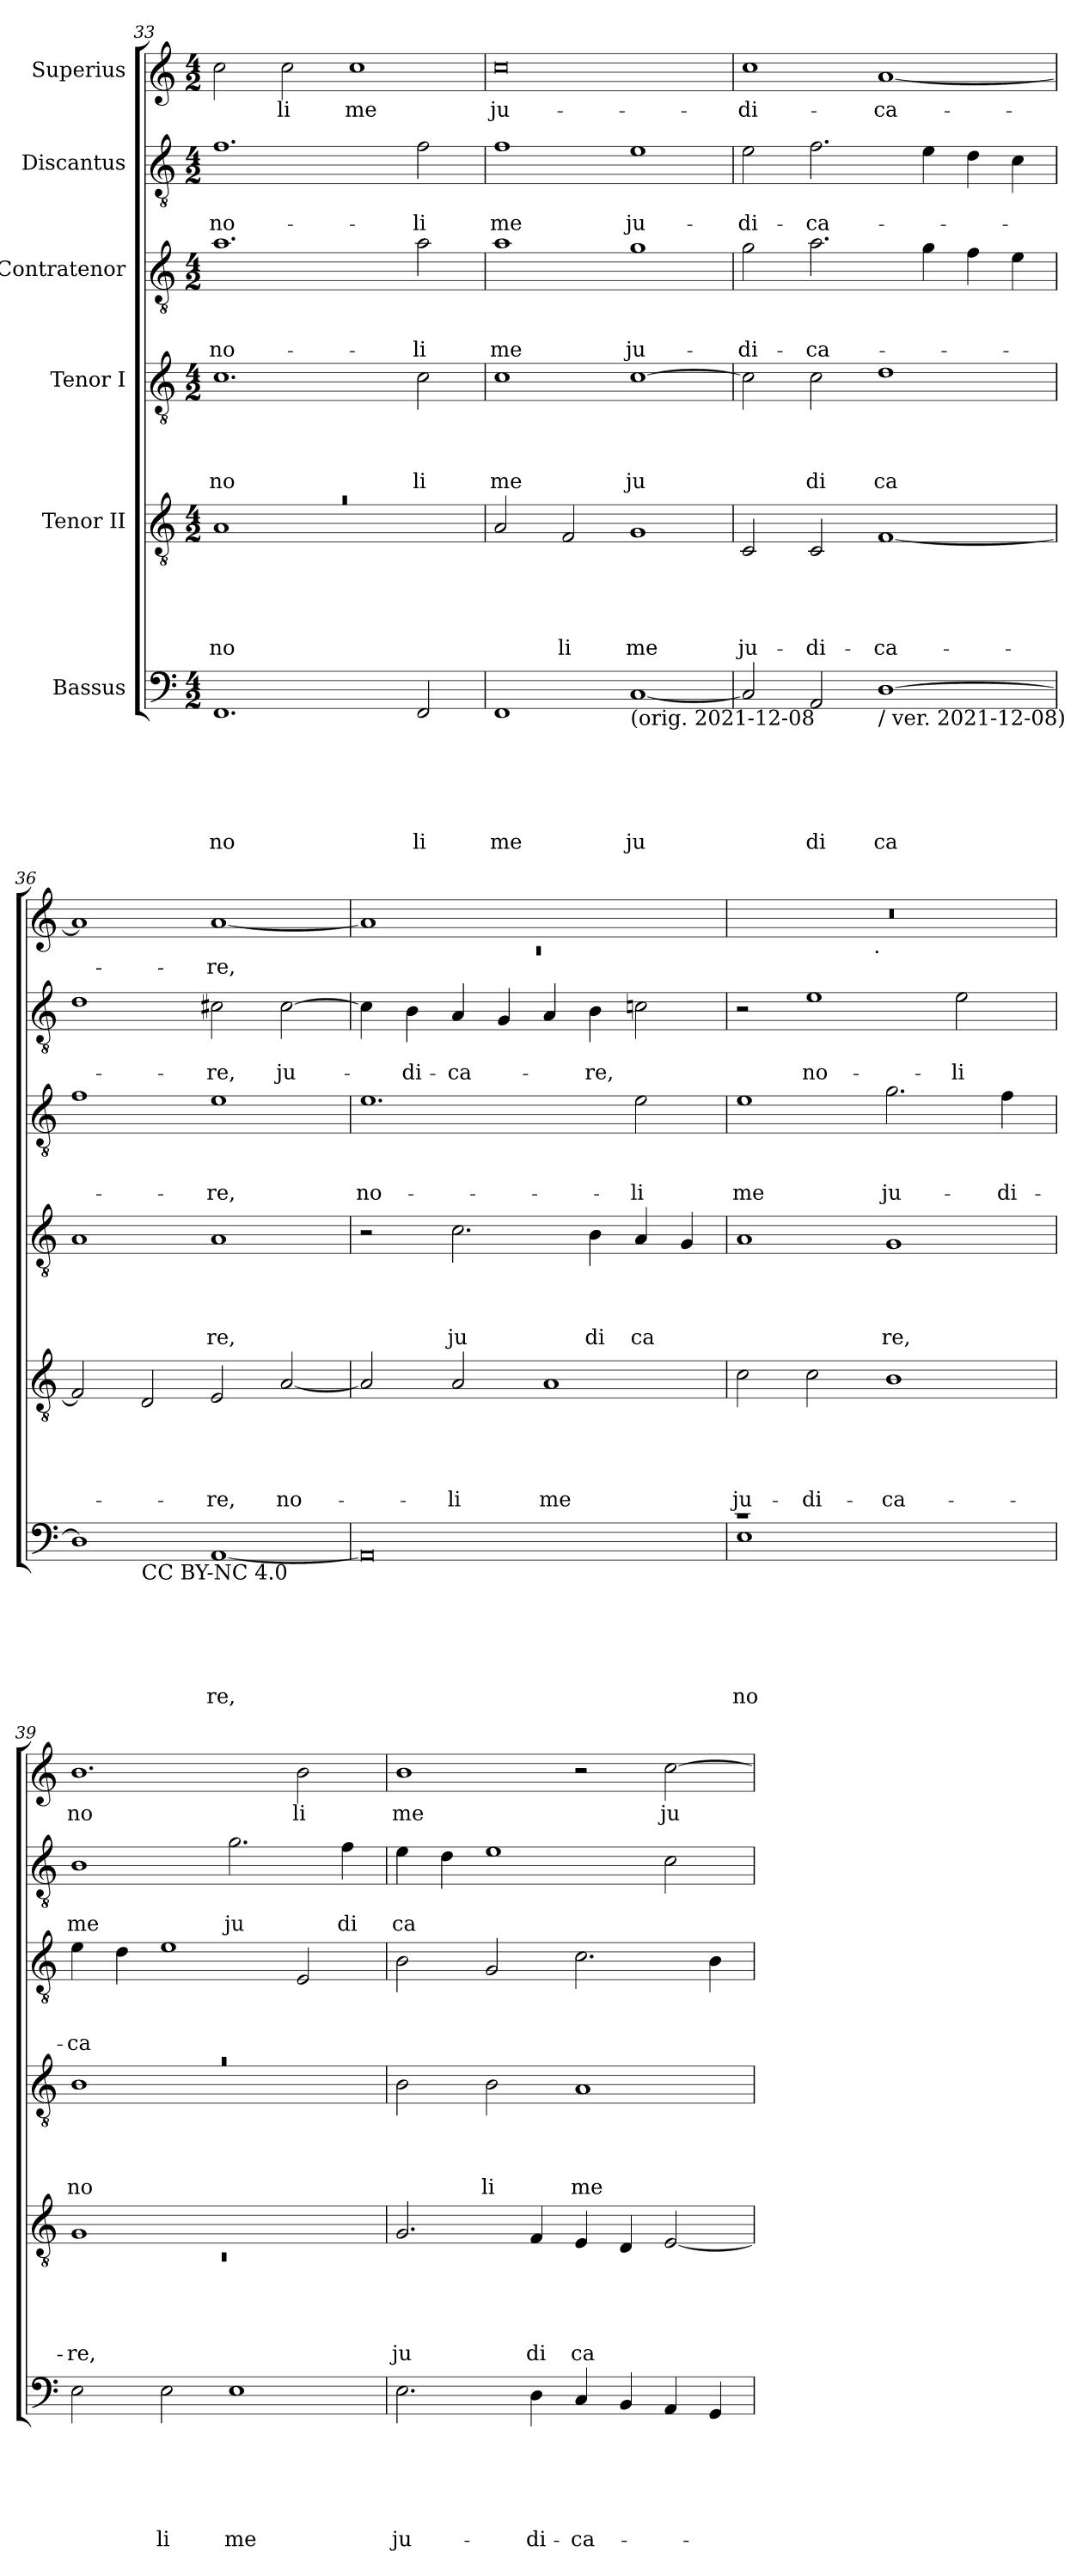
**kern	**text	**text	**text	**text	**text	**text	**kern	**text	**text	**text	**text	**text	**kern	**text	**text	**text	**text	**kern	**text	**text	**text	**kern	**text	**text	**kern	**text
*part6	*part6	*part6	*part6	*part6	*part6	*part6	*part5	*part5	*part5	*part5	*part5	*part5	*part4	*part4	*part4	*part4	*part4	*part3	*part3	*part3	*part3	*part2	*part2	*part2	*part1	*part1
*staff6	*staff6	*staff6	*staff6	*staff6	*staff6	*staff6	*staff5	*staff5	*staff5	*staff5	*staff5	*staff5	*staff4	*staff4	*staff4	*staff4	*staff4	*staff3	*staff3	*staff3	*staff3	*staff2	*staff2	*staff2	*staff1	*staff1
*I"Bassus	*	*	*	*	*	*	*I"Tenor II	*	*	*	*	*	*I"Tenor I	*	*	*	*	*I"Contratenor	*	*	*	*I"Discantus	*	*	*I"Superius	*
*clefF4	*	*	*	*	*	*	*clefGv2	*	*	*	*	*	*clefGv2	*	*	*	*	*clefGv2	*	*	*	*clefGv2	*	*	*clefG2	*
*k[]	*	*	*	*	*	*	*k[]	*	*	*	*	*	*k[]	*	*	*	*	*k[]	*	*	*	*k[]	*	*	*k[]	*
*C:	*	*	*	*	*	*	*C:	*	*	*	*	*	*C:	*	*	*	*	*C:	*	*	*	*C:	*	*	*C:	*
*M4/2	*	*	*	*	*	*	*M4/2	*	*	*	*	*	*M4/2	*	*	*	*	*M4/2	*	*	*	*M4/2	*	*	*M4/2	*
=33	=33	=33	=33	=33	=33	=33	=33	=33	=33	=33	=33	=33	=33	=33	=33	=33	=33	=33	=33	=33	=33	=33	=33	=33	=33	=33
!	!	!	!	!	!	!LO:LY:b	!LO:N:vis=1	!	!	!	!	!LO:LY:b	!	!	!	!	!LO:LY:b	!	!	!	!LO:LY:b	!	!	!LO:LY:b	!	!
*	*	*	*	*	*	*	*^	*	*	*	*	*	*	*	*	*	*	*	*	*	*	*	*	*	*	*
1.FF	.	.	.	.	.	no	0ra	1A	.	.	.	.	no-	1.c	.	.	.	no	1.a	.	.	no-	1.f	.	no-	2cc\	.
!	!	!	!	!	!	!	!	!	!	!	!	!	!	!	!	!	!	!	!	!	!	!	!	!	!	!	!LO:LY:b
.	.	.	.	.	.	.	.	.	.	.	.	.	.	.	.	.	.	.	.	.	.	.	.	.	.	2cc\	-li
!	!	!	!	!	!	!	!	!	!	!	!	!	!	!	!	!	!	!	!	!	!	!	!	!	!	!	!LO:LY:b
.	.	.	.	.	.	.	.	1ryy	.	.	.	.	.	.	.	.	.	.	.	.	.	.	.	.	.	1cc	me
!	!	!	!	!	!	!LO:LY:b	!	!	!	!	!	!	!	!	!	!	!	!LO:LY:b	!	!	!	!LO:LY:b	!	!	!LO:LY:b	!	!
2FF/	.	.	.	.	.	li	.	.	.	.	.	.	.	2c\	.	.	.	li	2a\	.	.	-li	2f\	.	-li	.	.
*	*	*	*	*	*	*	*v	*v	*	*	*	*	*	*	*	*	*	*	*	*	*	*	*	*	*	*	*
=34!	=34!	=34!	=34!	=34!	=34!	=34!	=34!	=34!	=34!	=34!	=34!	=34!	=34!	=34!	=34!	=34!	=34!	=34!	=34!	=34!	=34!	=34!	=34!	=34!	=34!	=34!
!	!	!	!	!	!	!LO:LY:b	!	!	!	!	!	!	!	!	!	!	!LO:LY:b	!	!	!	!LO:LY:b	!	!	!LO:LY:b	!	!LO:LY:b
1FF	.	.	.	.	.	me	2A/	.	.	.	.	.	1c	.	.	.	me	1a	.	.	me	1f	.	me	0cc	ju-
!	!	!	!	!	!	!	!	!	!	!	!	!LO:LY:b	!	!	!	!	!	!	!	!	!	!	!	!	!	!
.	.	.	.	.	.	.	2F/	.	.	.	.	-li	.	.	.	.	.	.	.	.	.	.	.	.	.	.
!LO:TX:b:t=(orig. 2021-12-08	!	!	!	!	!	!	!	!	!	!	!	!	!	!	!	!	!	!	!	!	!	!	!	!	!	!
!	!	!	!	!	!	!LO:LY:b	!	!	!	!	!	!LO:LY:b	!	!	!	!	!LO:LY:b	!	!	!	!LO:LY:b	!	!	!LO:LY:b	!	!
[<1C	.	.	.	.	.	ju	1G	.	.	.	.	me	[>1c	.	.	.	ju	1g	.	.	ju-	1e	.	ju-	.	.
=35!	=35!	=35!	=35!	=35!	=35!	=35!	=35!	=35!	=35!	=35!	=35!	=35!	=35!	=35!	=35!	=35!	=35!	=35!	=35!	=35!	=35!	=35!	=35!	=35!	=35!	=35!
!	!	!	!	!	!	!	!	!	!	!	!	!LO:LY:b	!	!	!	!	!	!	!	!	!LO:LY:b	!	!	!LO:LY:b	!	!LO:LY:b
2C/]	.	.	.	.	.	.	2C/	.	.	.	.	ju-	2c\]	.	.	.	.	2g\	.	.	-di-	2e\	.	-di-	1cc	-di-
!	!	!	!	!	!	!LO:LY:b	!	!	!	!	!	!LO:LY:b	!	!	!	!	!LO:LY:b	!	!	!	!LO:LY:b	!	!	!LO:LY:b	!	!
2AA/	.	.	.	.	.	di	2C/	.	.	.	.	-di-	2c\	.	.	.	di	2.a\	.	.	-ca-	2.f\	.	-ca-	.	.
!LO:TX:b:t=/ ver. 2021-12-08)	!	!	!	!	!	!	!	!	!	!	!	!	!	!	!	!	!	!	!	!	!	!	!	!	!	!
!	!	!	!	!	!	!LO:LY:b	!	!	!	!	!	!LO:LY:b	!	!	!	!	!LO:LY:b	!	!	!	!	!	!	!	!	!LO:LY:b
[>1D	.	.	.	.	.	ca	[<1F	.	.	.	.	-ca-	1d	.	.	.	ca	.	.	.	.	.	.	.	[<1a	-ca-
.	.	.	.	.	.	.	.	.	.	.	.	.	.	.	.	.	.	4g\	.	.	.	4e\	.	.	.	.
.	.	.	.	.	.	.	.	.	.	.	.	.	.	.	.	.	.	4f\	.	.	.	4d\	.	.	.	.
.	.	.	.	.	.	.	.	.	.	.	.	.	.	.	.	.	.	4e\	.	.	.	4c\	.	.	.	.
=36!	=36!	=36!	=36!	=36!	=36!	=36!	=36!	=36!	=36!	=36!	=36!	=36!	=36!	=36!	=36!	=36!	=36!	=36!	=36!	=36!	=36!	=36!	=36!	=36!	=36!	=36!
*^	*	*	*	*	*	*	*	*	*	*	*	*	*	*	*	*	*	*	*	*	*	*	*	*	*	*
1D]	2ryy	.	.	.	.	.	.	2F/]	.	.	.	.	.	1A	.	.	.	.	1f	.	.	.	1d	.	.	1a]	.
!	!LO:TX:b:t=CC BY-NC 4.0	!	!	!	!	!	!	!	!	!	!	!	!	!	!	!	!	!	!	!	!	!	!	!	!	!	!
.	1.ryy	.	.	.	.	.	.	2D/	.	.	.	.	.	.	.	.	.	.	.	.	.	.	.	.	.	.	.
!	!	!	!	!	!	!	!LO:LY:b	!	!	!	!	!	!LO:LY:b	!	!	!	!	!LO:LY:b	!	!	!	!LO:LY:b	!	!	!LO:LY:b	!	!LO:LY:b
[<1AA	.	.	.	.	.	.	re,	2E/	.	.	.	.	-re,	1A	.	.	.	re,	1e	.	.	-re,	2c#X\	.	-re,	[<1a	-re,
!	!	!	!	!	!	!	!	!	!	!	!	!	!LO:LY:b	!	!	!	!	!	!	!	!	!	!	!	!LO:LY:b	!	!
.	.	.	.	.	.	.	.	[<2A/	.	.	.	.	no-	.	.	.	.	.	.	.	.	.	[>2c#\	.	ju-	.	.
=37!	=37!	=37!	=37!	=37!	=37!	=37!	=37!	=37!	=37!	=37!	=37!	=37!	=37!	=37!	=37!	=37!	=37!	=37!	=37!	=37!	=37!	=37!	=37!	=37!	=37!	=37!	=37!
*	*	*	*	*	*	*	*	*	*	*	*	*	*	*	*	*	*	*	*	*	*	*	*	*	*	*^	*
!	!	!	!	!	!	!	!	!	!	!	!	!	!	!	!	!	!	!	!	!	!	!LO:LY:b	!	!	!	!	!LO:N:vis=1	!
*v	*v	*	*	*	*	*	*	*	*	*	*	*	*	*	*	*	*	*	*	*	*	*	*	*	*	*	*	*
0AA]	.	.	.	.	.	.	2A/]	.	.	.	.	.	2r	.	.	.	.	1.e	.	.	no-	4c#\]	.	.	1a]	0rc	.
!	!	!	!	!	!	!	!	!	!	!	!	!	!	!	!	!	!	!	!	!	!	!	!	!LO:LY:b	!	!	!
.	.	.	.	.	.	.	.	.	.	.	.	.	.	.	.	.	.	.	.	.	.	4B\	.	-di-	.	.	.
!	!	!	!	!	!	!	!	!	!	!	!	!LO:LY:b	!	!	!	!	!LO:LY:b	!	!	!	!	!	!	!LO:LY:b	!	!	!
.	.	.	.	.	.	.	2A/	.	.	.	.	-li	2.c\	.	.	.	ju	.	.	.	.	4A/	.	-ca-	.	.	.
.	.	.	.	.	.	.	.	.	.	.	.	.	.	.	.	.	.	.	.	.	.	4G/	.	.	.	.	.
!	!	!	!	!	!	!	!	!	!	!	!	!LO:LY:b	!	!	!	!	!	!	!	!	!	!	!	!	!	!	!
.	.	.	.	.	.	.	1A	.	.	.	.	me	.	.	.	.	.	.	.	.	.	4A/	.	.	1ryy	.	.
!	!	!	!	!	!	!	!	!	!	!	!	!	!	!	!	!	!LO:LY:b	!	!	!	!	!	!	!LO:LY:b	!	!	!
.	.	.	.	.	.	.	.	.	.	.	.	.	4B\	.	.	.	di	.	.	.	.	4B\	.	-re,	.	.	.
!	!	!	!	!	!	!	!	!	!	!	!	!	!	!	!	!	!LO:LY:b	!	!	!	!LO:LY:b	!	!	!	!	!	!
.	.	.	.	.	.	.	.	.	.	.	.	.	4A/	.	.	.	ca	2e\	.	.	-li	2cn\	.	.	.	.	.
.	.	.	.	.	.	.	.	.	.	.	.	.	4G/	.	.	.	.	.	.	.	.	.	.	.	.	.	.
=38!	=38!	=38!	=38!	=38!	=38!	=38!	=38!	=38!	=38!	=38!	=38!	=38!	=38!	=38!	=38!	=38!	=38!	=38!	=38!	=38!	=38!	=38!	=38!	=38!	=38!	=38!	=38!
*^	*	*	*	*	*	*	*	*	*	*	*	*	*	*	*	*	*	*	*	*	*	*	*	*	*	*	*
!	!	!	!	!	!	!	!LO:LY:b	!	!	!	!	!	!LO:LY:b	!	!	!	!	!	!	!	!	!LO:LY:b	!	!	!	!	!	!
1rc	1E	.	.	.	.	.	no	2c\	.	.	.	.	ju-	1A	.	.	.	.	1e	.	.	me	2r	.	.	0r	2ryy	.
!	!	!	!	!	!	!	!	!	!	!	!	!	!LO:LY:b	!	!	!	!	!	!	!	!	!	!	!	!LO:LY:b	!	!	!
.	.	.	.	.	.	.	.	2c\	.	.	.	.	-di-	.	.	.	.	.	.	.	.	.	1e	.	no-	.	4...ryy	.
!	!	!	!	!	!	!	!	!	!	!	!	!	!	!	!	!	!	!	!	!	!	!	!	!	!	!	!LO:TX:b:t=.	!
.	.	.	.	.	.	.	.	.	.	.	.	.	.	.	.	.	.	.	.	.	.	.	.	.	.	.	1ryy	.
!	!	!	!	!	!	!	!	!	!	!	!	!	!LO:LY:b	!	!	!	!	!LO:LY:b	!	!	!	!LO:LY:b	!	!	!	!	!	!
1ryy	1ryy	.	.	.	.	.	.	1B	.	.	.	.	-ca-	1G	.	.	.	re,	2.g\	.	.	ju-	.	.	.	.	.	.
!	!	!	!	!	!	!	!	!	!	!	!	!	!	!	!	!	!	!	!	!	!	!	!	!	!LO:LY:b	!	!	!
.	.	.	.	.	.	.	.	.	.	.	.	.	.	.	.	.	.	.	.	.	.	.	2e\	.	-li	.	.	.
!	!	!	!	!	!	!	!	!	!	!	!	!	!	!	!	!	!	!	!	!	!	!LO:LY:b	!	!	!	!	!	!
.	.	.	.	.	.	.	.	.	.	.	.	.	.	.	.	.	.	.	4f\	.	.	-di-	.	.	.	.	.	.
.	.	.	.	.	.	.	.	.	.	.	.	.	.	.	.	.	.	.	.	.	.	.	.	.	.	.	32ryy	.
!!LO:PB:g=z
=39!	=39!	=39!	=39!	=39!	=39!	=39!	=39!	=39!	=39!	=39!	=39!	=39!	=39!	=39!	=39!	=39!	=39!	=39!	=39!	=39!	=39!	=39!	=39!	=39!	=39!	=39!	=39!	=39!
*	*	*	*	*	*	*	*	*^	*	*	*	*	*	*	*	*	*	*	*	*	*	*	*	*	*	*	*	*
!	!	!	!	!	!	!	!	!	!LO:N:vis=1	!	!	!	!	!LO:LY:b	!LO:N:vis=1	!	!	!	!LO:LY:b	!	!	!	!LO:LY:b	!	!	!LO:LY:b	!	!	!LO:LY:b
*v	*v	*	*	*	*	*	*	*	*	*	*	*	*	*	*^	*	*	*	*	*	*	*	*	*	*	*	*v	*v	*
2E\	.	.	.	.	.	.	1G	0rC	.	.	.	.	-re,	0ra	1B	.	.	.	no	4e\	.	.	-ca	1B	.	me	1.b	no
.	.	.	.	.	.	.	.	.	.	.	.	.	.	.	.	.	.	.	.	4d\	.	.	.	.	.	.	.	.
!	!	!	!	!	!	!LO:LY:b	!	!	!	!	!	!	!	!	!	!	!	!	!	!	!	!	!	!	!	!	!	!
2E\	.	.	.	.	.	li	.	.	.	.	.	.	.	.	.	.	.	.	.	1e	.	.	.	.	.	.	.	.
!	!	!	!	!	!	!LO:LY:b	!	!	!	!	!	!	!	!	!	!	!	!	!	!	!	!	!	!	!	!LO:LY:b	!	!
1E	.	.	.	.	.	me	1ryy	.	.	.	.	.	.	.	1ryy	.	.	.	.	.	.	.	.	2.g\	.	ju	.	.
!	!	!	!	!	!	!	!	!	!	!	!	!	!	!	!	!	!	!	!	!	!	!	!	!	!	!	!	!LO:LY:b
.	.	.	.	.	.	.	.	.	.	.	.	.	.	.	.	.	.	.	.	2E/	.	.	.	.	.	.	2b\	li
!	!	!	!	!	!	!	!	!	!	!	!	!	!	!	!	!	!	!	!	!	!	!	!	!	!	!LO:LY:b	!	!
.	.	.	.	.	.	.	.	.	.	.	.	.	.	.	.	.	.	.	.	.	.	.	.	4f\	.	di	.	.
*	*	*	*	*	*	*	*v	*v	*	*	*	*	*	*	*	*	*	*	*	*	*	*	*	*	*	*	*	*
*	*	*	*	*	*	*	*	*	*	*	*	*	*v	*v	*	*	*	*	*	*	*	*	*	*	*	*	*
=40!	=40!	=40!	=40!	=40!	=40!	=40!	=40!	=40!	=40!	=40!	=40!	=40!	=40!	=40!	=40!	=40!	=40!	=40!	=40!	=40!	=40!	=40!	=40!	=40!	=40!	=40!
!	!	!	!	!	!	!LO:LY:b	!	!	!	!	!	!LO:LY:b	!	!	!	!	!	!	!	!	!	!	!	!LO:LY:b	!	!LO:LY:b
2.E\	.	.	.	.	.	ju-	2.G/	.	.	.	.	ju	2B\	.	.	.	.	2B\	.	.	.	4e\	.	ca	1b	me
.	.	.	.	.	.	.	.	.	.	.	.	.	.	.	.	.	.	.	.	.	.	4d\	.	.	.	.
!	!	!	!	!	!	!	!	!	!	!	!	!	!	!	!	!	!LO:LY:b	!	!	!	!	!	!	!	!	!
.	.	.	.	.	.	.	.	.	.	.	.	.	2B\	.	.	.	li	2G/	.	.	.	1e	.	.	.	.
!	!	!	!	!	!	!LO:LY:b	!	!	!	!	!	!LO:LY:b	!	!	!	!	!	!	!	!	!	!	!	!	!	!
4D\	.	.	.	.	.	-di-	4F/	.	.	.	.	di	.	.	.	.	.	.	.	.	.	.	.	.	.	.
!	!	!	!	!	!	!LO:LY:b	!	!	!	!	!	!LO:LY:b	!	!	!	!	!LO:LY:b	!	!	!	!	!	!	!	!	!
4C/	.	.	.	.	.	-ca-	4E/	.	.	.	.	ca	1A	.	.	.	me	2.c\	.	.	.	.	.	.	2r	.
4BB/	.	.	.	.	.	.	4D/	.	.	.	.	.	.	.	.	.	.	.	.	.	.	.	.	.	.	.
!	!	!	!	!	!	!	!	!	!	!	!	!	!	!	!	!	!	!	!	!	!	!	!	!	!	!LO:LY:b
4AA/	.	.	.	.	.	.	[<2E/	.	.	.	.	.	.	.	.	.	.	.	.	.	.	2c\	.	.	[>2cc\	ju
4GG/	.	.	.	.	.	.	.	.	.	.	.	.	.	.	.	.	.	4B\	.	.	.	.	.	.	.	.
=!	=!	=!	=!	=!	=!	=!	=!	=!	=!	=!	=!	=!	=!	=!	=!	=!	=!	=!	=!	=!	=!	=!	=!	=!	=!	=!
*-	*-	*-	*-	*-	*-	*-	*-	*-	*-	*-	*-	*-	*-	*-	*-	*-	*-	*-	*-	*-	*-	*-	*-	*-	*-	*-
